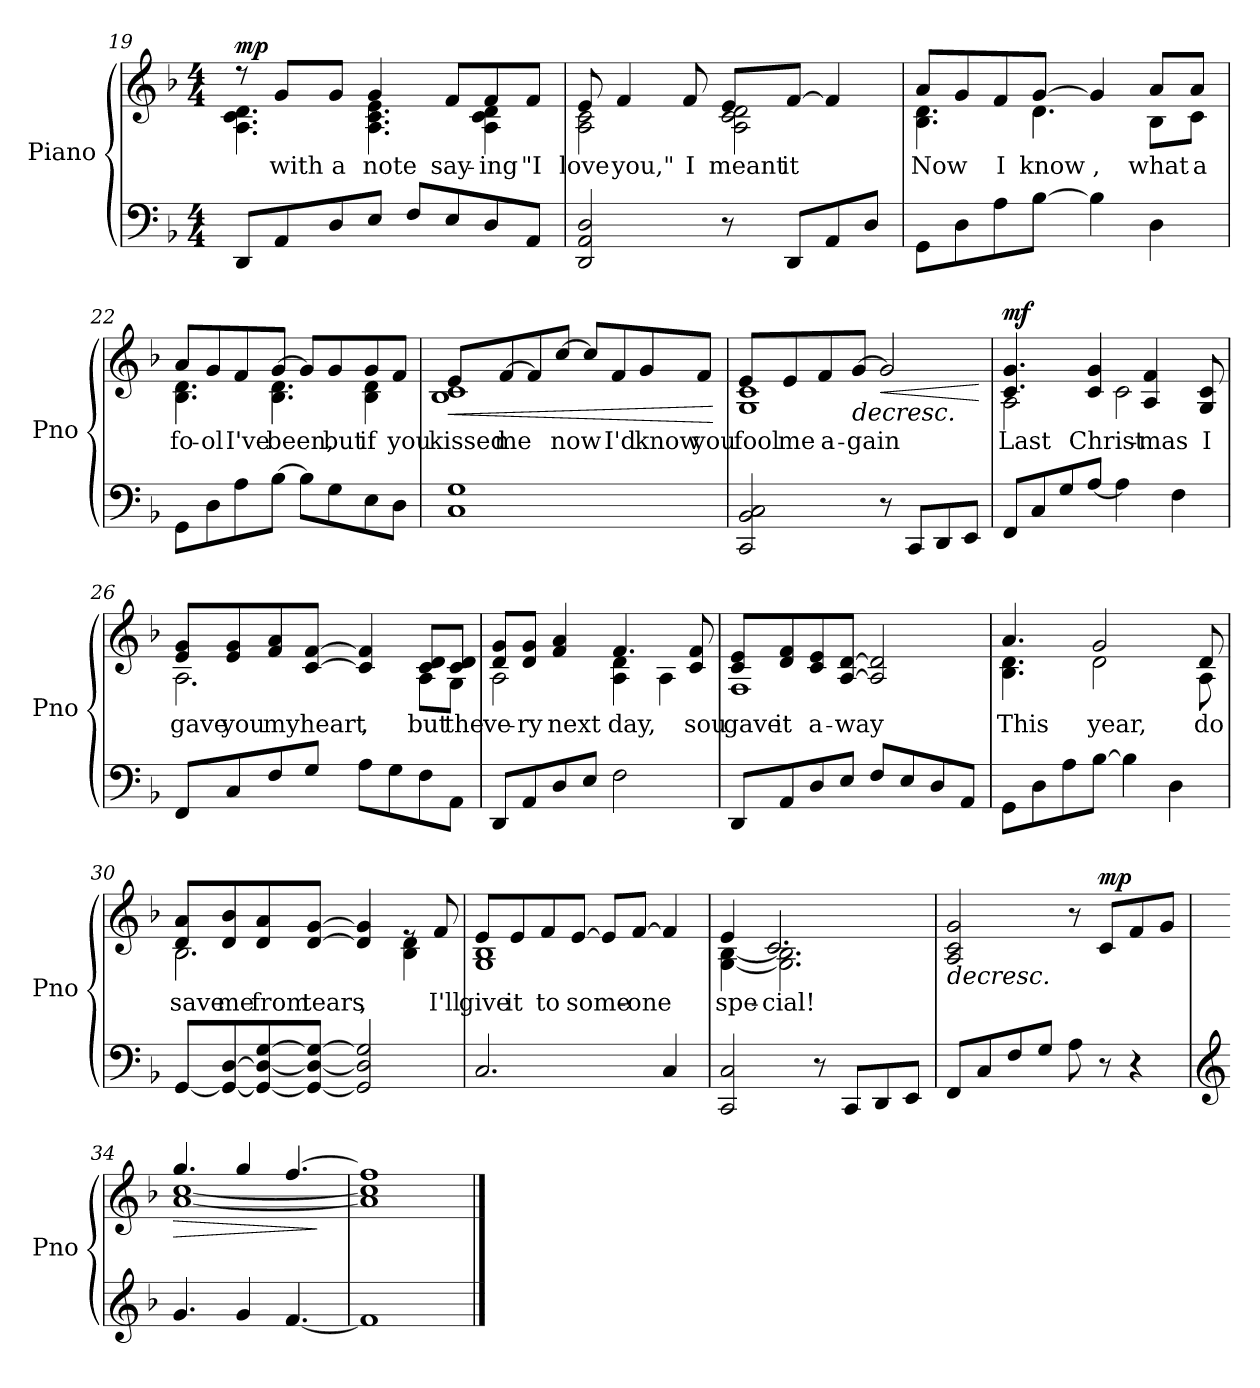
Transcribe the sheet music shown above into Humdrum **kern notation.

**kern	**kern	**text	**dynam
*part1	*part1	*part1	*part1
*staff2	*staff1	*staff1	*staff1/2
*I"Piano	*	*	*
*I'Pno	*	*	*
!!LO:LB:g=z
*clefF4	*clefG2	*	*
*k[b-]	*k[b-]	*	*
*M4/4	*M4/4	*	*
=19	=19	=19	=19
*	*^	*	*
!	!	!	!	!LO:DY:b
8DD/L	8r	4.A\ 4.c\ 4.d\	.	mp
8AA/	8g/L	.	with	.
8D/	8g/J	.	a	.
8E/J	4g/	4.A\ 4.c\ 4.e\	note	.
8F/L	.	.	.	.
8E/	8f/L	.	say-	.
8D/	8f/	4A\ 4c\ 4d\	-ing	.
8AA/J	8f/J	.	"I	.
=20	=20	=20	=20	=20
2DD/ 2AA/ 2D/	8e/	2A\ 2c\	love	.
.	4f/	.	you,"	.
.	8f/	.	I	.
8r	8e/L	2A\ 2c\ 2d\	meant	.
8DD/L	[8f/J	.	it	.
8AA/	4f/]	.	.	.
8D/J	.	.	.	.
=21	=21	=21	=21	=21
8GG\L	8a/L	4.B-\ 4.d\	Now	.
8D\	8g/	.	.	.
8A\	8f/	.	I	.
[8B-\J	[8g/J	4.d\	know	.
4B-\]	4g/]	.	,	.
4D\	8a/L	8B-\L	what	.
.	8a/J	8c\J	a	.
!!LO:LB:g=z	!!
=22	=22	=22	=22	=22
8GG\L	8a/L	4.B-\ 4.d\	fo-	.
8D\	8g/	.	-ol	.
8A\	8f/	.	I've	.
[8B-\J	[8g/J	4.B-\ 4.d\	been,	.
8B-\L]	8g/L]	.	.	.
8G\	8g/	.	but	.
8E\	8g/	4B-\ 4d\	if	.
8D\J	8f/J	.	you	.
=23	=23	=23	=23	=23
!	!	!	!	!LO:HP:b
1C 1G	8e/L	1B- 1c	kissed	<
.	[8f/	.	me	.
.	8f/]	.	.	.
.	[8cc/J	.	now	.
.	8cc/L]	.	.	.
.	8f/	.	I'd	.
.	8g/	.	know	.
.	8f/J	.	you	.
*	*v	*v	*	*
.	.	.	[
=24	=24	=24	=24
*	*^	*	*
2CC/ 2BB-/ 2C/	8e/L	1G 1c	fool	.
.	8e/	.	me	.
.	8f/	.	a-	.
!	!	!	!	!LO:HP:b
.	[8g/J	.	-gain	>
!	!	!	!	!LO:HP:b
8r	2g/]	.	.	<
8CC/L	.	.	.	.
8DD/	.	.	.	.
8EE/J	.	.	.	.
*	*v	*v	*	*
.	.	.	] [
!!LO:LB:g=z
=25	=25	=25	=25
*	*^	*	*
!	!	!	!	!LO:DY:b
8FF/L	4.c/ 4.g/	2A\	Last	mf
8C/	.	.	.	.
8G/	.	.	.	.
[8A/J	4c/ 4g/	.	Christ-	.
4A\]	.	2c\	.	.
.	4A/ 4f/	.	-mas	.
4F\	.	.	.	.
.	8G/ 8c/	.	I	.
=26	=26	=26	=26	=26
8FF/L	8e/ 8g/L	2.A\	gave	.
8C/	8e/ 8g/	.	you	.
8F/	8f/ 8a/	.	my	.
8G/J	[8c/ [8f/J	.	heart	.
8A\L	4c/] 4f/]	.	,	.
8G\	.	.	.	.
8F\	8c/ 8d/L	8A\L	but	.
8AA\J	8c/ 8d/J	8G\J	the	.
=27	=27	=27	=27	=27
8DD/L	8d/ 8g/L	2A\	ve-	.
8AA/	8d/ 8g/J	.	-ry	.
8D/	4f/ 4a/	.	next	.
8E/J	.	.	.	.
2F\	4.f/	4A\ 4d\	day,	.
.	.	4A\	.	.
.	8c/ 8f/	.	sou	.
=28	=28	=28	=28	=28
8DD/L	8c/ 8e/L	1F	gave	.
8AA/	8d/ 8f/	.	it	.
8D/	8c/ 8e/	.	a-	.
8E/J	[8A/ [8d/J	.	-way	.
8F/L	2A/] 2d/]	.	.	.
8E/	.	.	.	.
8D/	.	.	.	.
8AA/J	.	.	.	.
!!LO:LB:g=z	!!
=29	=29	=29	=29	=29
8GG\L	4.a/	4.B-\ 4.d\	This	.
8D\	.	.	.	.
8A\	.	.	.	.
[8B-\J	2g/	2d\	year,	.
4B-\]	.	.	.	.
4D\	.	.	.	.
.	8d/	8A\	do	.
=30	=30	=30	=30	=30
[8GG/L	8d/ 8a/L	2.B-\	save	.
8GG/_ [8D/	8d/ 8b-/	.	me	.
8GG/_ 8D/_ [8G/	8d/ 8a/	.	from	.
8GG/_ 8D/_ 8G/_J	[8d/ [8g/J	.	tears	.
2GG/] 2D/] 2G/]	4d/] 4g/]	.	,	.
.	8re	4B-\ 4d\	.	.
.	8f/	.	I'll	.
=31	=31	=31	=31	=31
2.C/	8e/L	1G 1B-	give	.
.	8e/	.	it	.
.	8f/	.	to	.
.	[8e/J	.	some-	.
.	8e/L]	.	.	.
.	[8f/J	.	-one	.
4C/	4f/]	.	.	.
=32	=32	=32	=32	=32
2CC/ 2C/	4e/	[4G\ [4B-\	spe-	.
.	2.c/	2.G\] 2.B-\]	-cial!	.
8r	.	.	.	.
8CC/L	.	.	.	.
8DD/	.	.	.	.
8EE/J	.	.	.	.
*	*v	*v	*	*
!!LO:LB:g=z
=33	=33	=33	=33
!	!	!	!LO:HP:b
8FF/L	2A/ 2c/ 2g/	.	>
8C/	.	.	.
8F/	.	.	.
8G/J	.	.	.
8A\	8r	.	.
!	!	!	!LO:DY:b
8r	8c/L	.	mp
4r	8f/	.	.
.	8g/J	.	.
.	.	.	]
=34	=34	=34	=34
*clefG2	*	*	*
!	!	!	!LO:HP:b
*	*^	*	*
4.g/	4.gg/	[1a [1cc	.	>
4g/	4gg/	.	.	.
[4.f/	[4.ff/	.	.	.
*	*v	*v	*	*
.	.	.	]
=35	=35	=35	=35
*	*^	*	*
1f]	1ff]	1a] 1cc]	.	.
*	*v	*v	*	*
==	==	==	==
*-	*-	*-	*-
